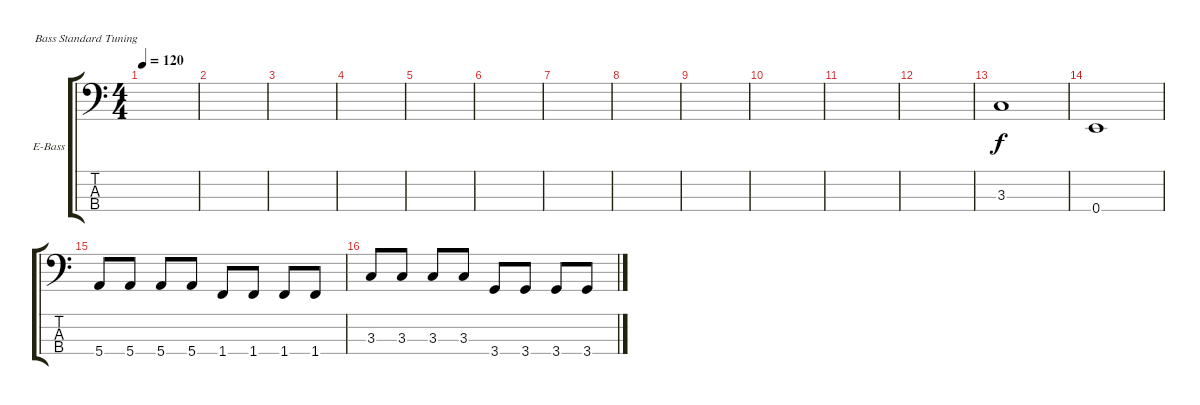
\bracketExtendMode groupsimilarinstruments
\firstSystemTrackNameOrientation horizontal
\otherSystemsTrackNameOrientation horizontal
\track ("Electric Bass" "E-Bass") {instrument electricbassfinger}
\staff {score tabs}
\tuning (G2 D2 A1 E1)
\ts (4 4)
\tempo 120
\clef f4
\ks c
|
|
|
|
|
|
|
|
|
|
|
|
3.3.1 |
0.4.1 |
5.4.8 5.4.8 5.4.8 5.4.8 1.4.8 1.4.8 1.4.8 1.4.8 |
3.3.8 3.3.8 3.3.8 3.3.8 3.4.8 3.4.8 3.4.8 3.4.8
